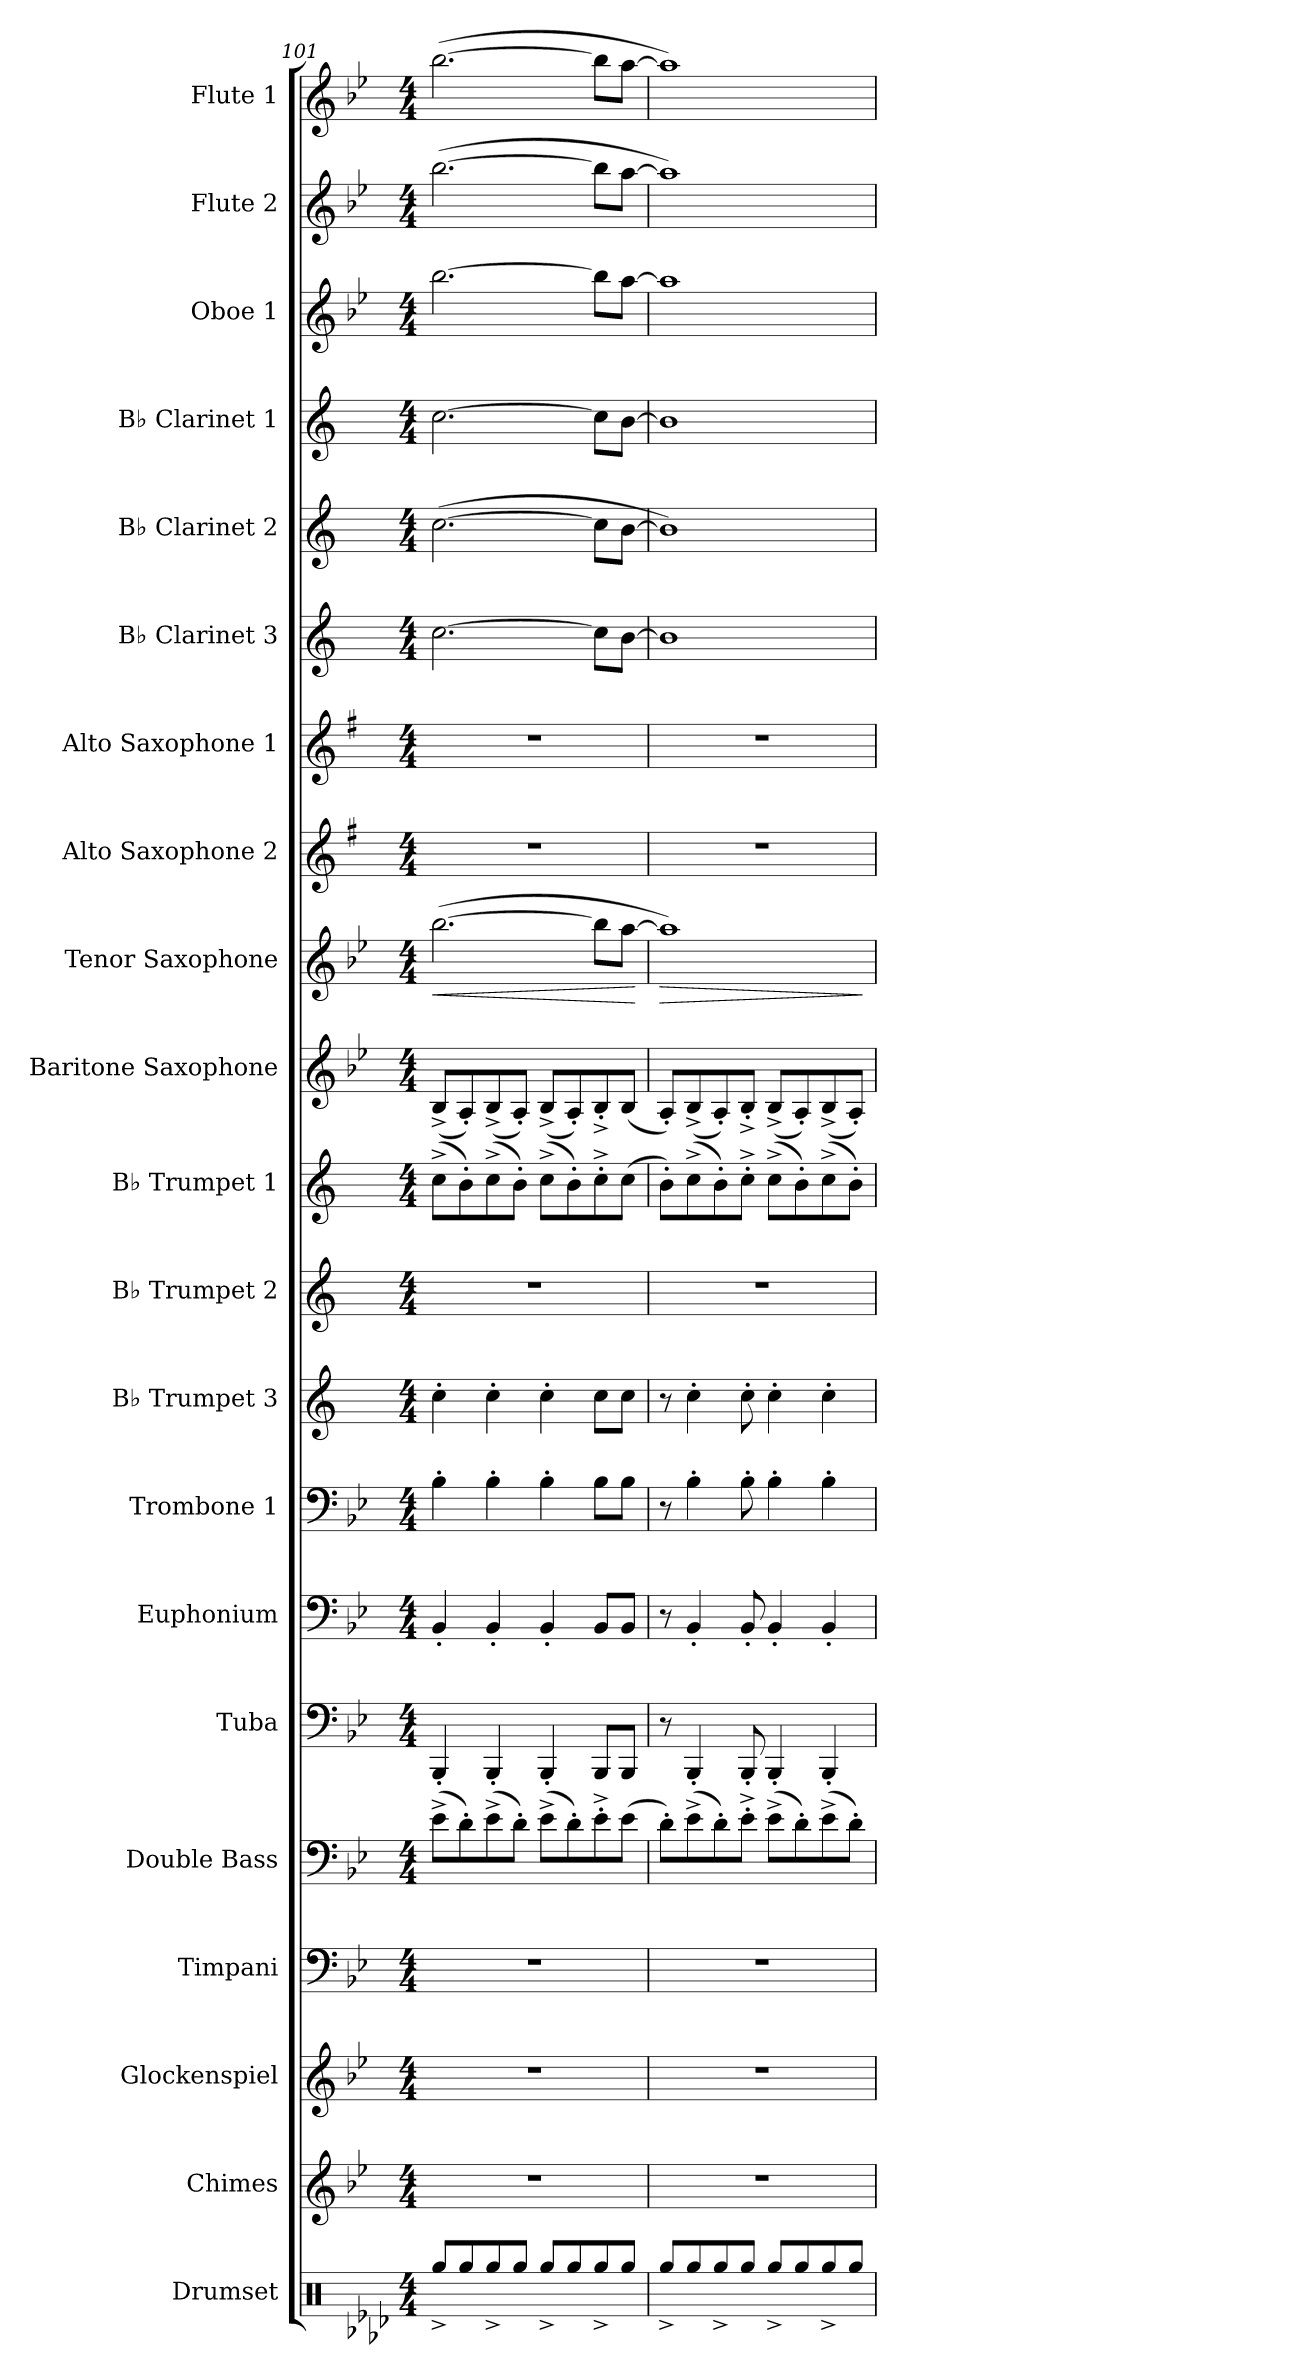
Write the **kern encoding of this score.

**kern	**kern	**kern	**kern	**kern	**kern	**kern	**kern	**kern	**kern	**kern	**kern	**kern	**dynam	**kern	**kern	**kern	**kern	**kern	**kern	**kern	**kern
*part21	*part20	*part19	*part18	*part17	*part16	*part15	*part14	*part13	*part12	*part11	*part10	*part9	*part9	*part8	*part7	*part6	*part5	*part4	*part3	*part2	*part1
*staff21	*staff20	*staff19	*staff18	*staff17	*staff16	*staff15	*staff14	*staff13	*staff12	*staff11	*staff10	*staff9	*staff9	*staff8	*staff7	*staff6	*staff5	*staff4	*staff3	*staff2	*staff1
*I"Drumset	*I"Chimes	*I"Glockenspiel	*I"Timpani	*I"Double Bass	*I"Tuba	*I"Euphonium	*I"Trombone 1	*I"B♭ Trumpet 3	*I"B♭ Trumpet 2	*I"B♭ Trumpet 1	*I"Baritone Saxophone	*I"Tenor Saxophone	*	*I"Alto Saxophone 2	*I"Alto Saxophone 1	*I"B♭ Clarinet 3	*I"B♭ Clarinet 2	*I"B♭ Clarinet 1	*I"Oboe 1	*I"Flute 2	*I"Flute 1
*I'D. Set	*I'Cme.	*I'Glk.	*I'Timp.	*I'Db.	*I'Tba.	*I'Euph.	*I'Tbn. 1	*I'B♭ Tpt. 3	*I'B♭ Tpt. 2	*I'B♭ Tpt. 1	*I'Bar. Sax.	*I'T. Sax.	*	*I'A. Sax. 2	*I'A. Sax. 1	*I'B♭ Cl. 3	*I'B♭ Cl. 2	*I'B♭ Cl. 1	*I'Ob. 1	*I'Fl. 2	*I'Fl. 1
*clefX	*clefG2	*clefG2	*clefF4	*clefF4	*clefF4	*clefF4	*clefF4	*clefG2	*clefG2	*clefG2	*clefG2	*clefG2	*	*clefG2	*clefG2	*clefG2	*clefG2	*clefG2	*clefG2	*clefG2	*clefG2
*	*	*ITrd-14c-24	*	*ITrd7c12	*	*	*	*ITrd1c2	*ITrd1c2	*ITrd1c2	*ITrd12c21	*ITrd8c14	*	*ITrd5c9	*ITrd5c9	*ITrd1c2	*ITrd1c2	*ITrd1c2	*	*	*
*k[b-e-a-d-]	*k[b-e-]	*k[b-e-]	*k[b-e-]	*k[b-e-]	*k[b-e-]	*k[b-e-]	*k[b-e-]	*k[b-e-]	*k[b-e-]	*k[b-e-]	*k[b-e-]	*k[b-e-]	*	*k[b-e-]	*k[b-e-]	*k[b-e-]	*k[b-e-]	*k[b-e-]	*k[b-e-]	*k[b-e-]	*k[b-e-]
*M4/4	*M4/4	*M4/4	*M4/4	*M4/4	*M4/4	*M4/4	*M4/4	*M4/4	*M4/4	*M4/4	*M4/4	*M4/4	*	*M4/4	*M4/4	*M4/4	*M4/4	*M4/4	*M4/4	*M4/4	*M4/4
=101	=101	=101	=101	=101	=101	=101	=101	=101	=101	=101	=101	=101	=101	=101	=101	=101	=101	=101	=101	=101	=101
!	!	!	!	!	!	!	!	!	!	!	!	!	!LO:HP:b	!	!	!	!	!	!	!	!
8Rgg^/L	1r	1r	1r	(>8E-^\L	4BBB-'/	4BB-'/	4B-'\	4b-'\	1r	(>8b-^\L	(<8BB-^/L	(>[2.b-\	<	1r	1r	[2.b-\	(>[2.b-\	[2.b-\	[2.bb-\	(>[2.bb-\	(>[2.bb-\
8Rgg/	.	.	.	8D'\)	.	.	.	.	.	8a'\)	8AA'/)	.	.	.	.	.	.	.	.	.	.
8Rgg^/	.	.	.	(>8E-^\	4BBB-'/	4BB-'/	4B-'\	4b-'\	.	(>8b-^\	(<8BB-^/	.	.	.	.	.	.	.	.	.	.
8Rgg/J	.	.	.	8D'\J)	.	.	.	.	.	8a'\J)	8AA'/J)	.	.	.	.	.	.	.	.	.	.
8Rgg^/L	.	.	.	(>8E-^\L	4BBB-'/	4BB-'/	4B-'\	4b-'\	.	(>8b-^\L	(<8BB-^/L	.	.	.	.	.	.	.	.	.	.
8Rgg/	.	.	.	8D'\)	.	.	.	.	.	8a'\)	8AA'/)	.	.	.	.	.	.	.	.	.	.
8Rgg^/	.	.	.	8E-'^\	8BBB-/L	8BB-/L	8B-\L	8b-\L	.	8b-'^\	8BB-'^/	8b-\L]	.	.	.	8b-\L]	8b-\L]	8b-\L]	8bb-\L]	8bb-\L]	8bb-\L]
8Rgg/J	.	.	.	(>8E-\J	8BBB-/J	8BB-/J	8B-\J	8b-\J	.	(>8b-\J	(<8BB-/J	[8a\J	.	.	.	[8a\J	[8a\J	[8a\J	[8aa\J	[8aa\J	[8aa\J
.	.	.	.	.	.	.	.	.	.	.	.	.	[	.	.	.	.	.	.	.	.
=102	=102	=102	=102	=102	=102	=102	=102	=102	=102	=102	=102	=102	=102	=102	=102	=102	=102	=102	=102	=102	=102
!	!	!	!	!	!	!	!	!	!	!	!	!	!LO:HP:b	!	!	!	!	!	!	!	!
8Rgg^/L	1r	1r	1r	8D'\L)	8r	8r	8r	8r	1r	8a'\L)	8AA'/L)	1a])	>	1r	1r	1a]	1a])	1a]	1aa]	1aa])	1aa])
8Rgg/	.	.	.	(>8E-^\	4BBB-'/	4BB-'/	4B-'\	4b-'\	.	(>8b-^\	(<8BB-^/	.	.	.	.	.	.	.	.	.	.
8Rgg^/	.	.	.	8D'\)	.	.	.	.	.	8a'\)	8AA'/)	.	.	.	.	.	.	.	.	.	.
8Rgg/J	.	.	.	8E-'^\J	8BBB-'/	8BB-'/	8B-'\	8b-'\	.	8b-'^\J	8BB-'^/J	.	.	.	.	.	.	.	.	.	.
8Rgg^/L	.	.	.	(>8E-^\L	4BBB-'/	4BB-'/	4B-'\	4b-'\	.	(>8b-^\L	(<8BB-^/L	.	.	.	.	.	.	.	.	.	.
8Rgg/	.	.	.	8D'\)	.	.	.	.	.	8a'\)	8AA'/)	.	.	.	.	.	.	.	.	.	.
8Rgg^/	.	.	.	(>8E-^\	4BBB-'/	4BB-'/	4B-'\	4b-'\	.	(>8b-^\	(<8BB-^/	.	.	.	.	.	.	.	.	.	.
8Rgg/J	.	.	.	8D'\J)	.	.	.	.	.	8a'\J)	8AA'/J)	.	.	.	.	.	.	.	.	.	.
.	.	.	.	.	.	.	.	.	.	.	.	.	]	.	.	.	.	.	.	.	.
=	=	=	=	=	=	=	=	=	=	=	=	=	=	=	=	=	=	=	=	=	=
*-	*-	*-	*-	*-	*-	*-	*-	*-	*-	*-	*-	*-	*-	*-	*-	*-	*-	*-	*-	*-	*-
